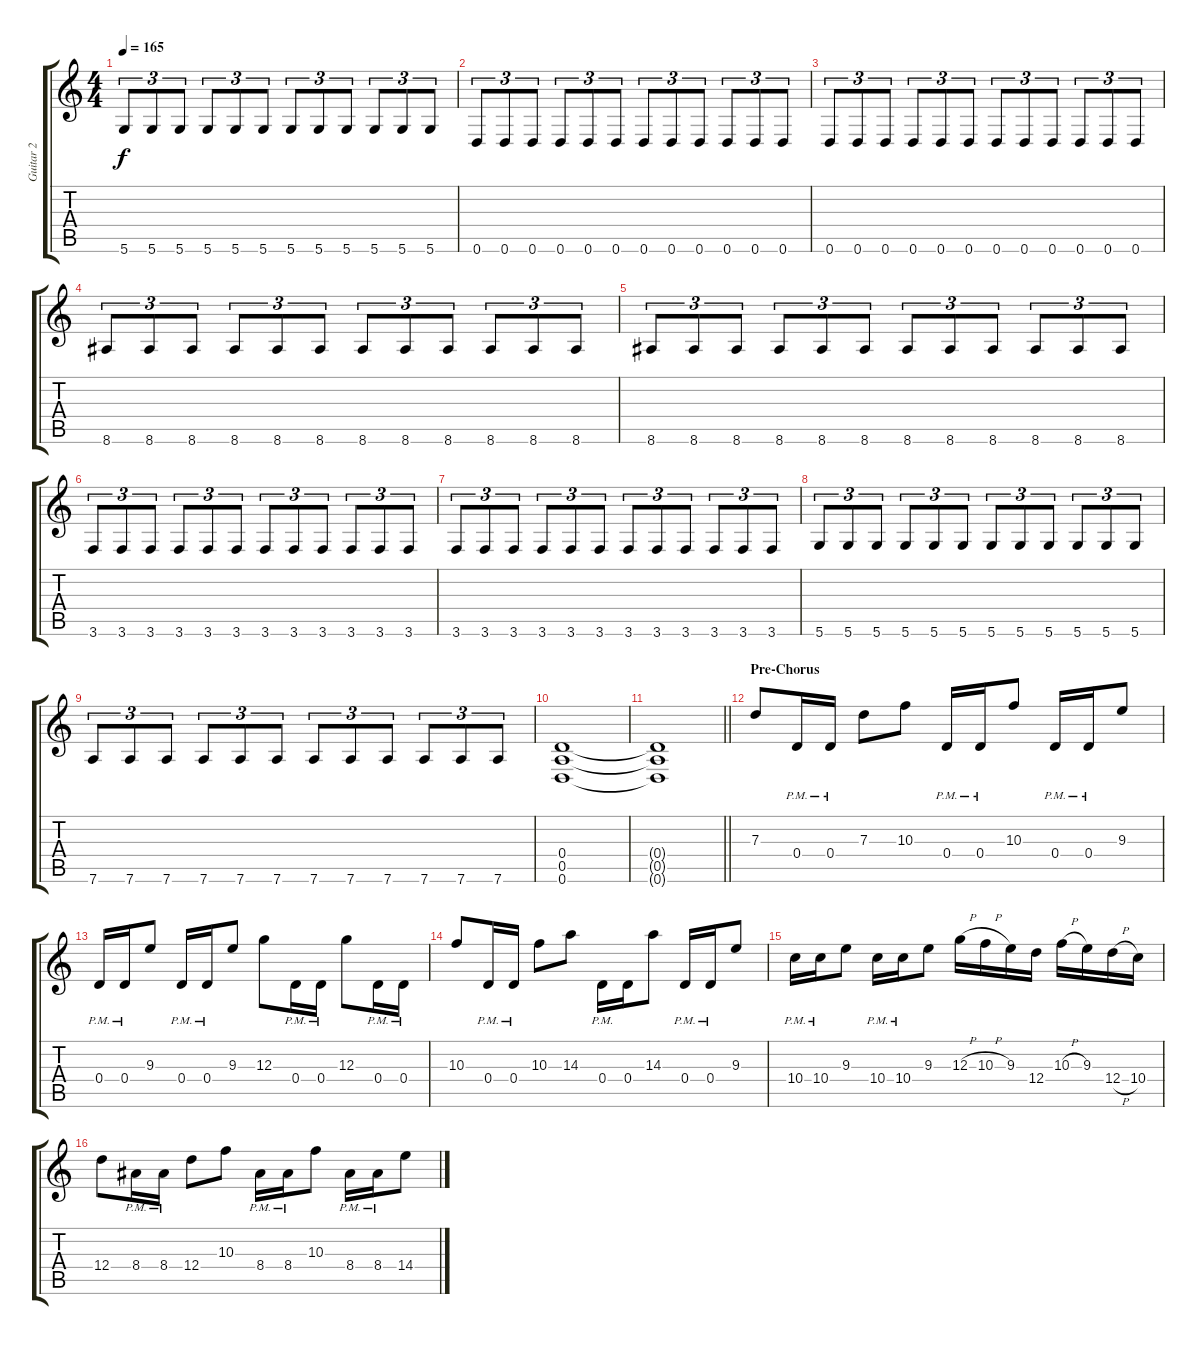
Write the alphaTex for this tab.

\track ("Guitar 2" "Guitar 2") {instrument distortionguitar}
\staff {score tabs}
\tuning (E4 B3 G3 D3 A2 D2) {hide}
\ts (4 4)
\tempo 165
\clef g2
\ks c
5.6.8{tu (3 2) dy f} 5.6.8{tu (3 2)} 5.6.8{tu (3 2)} 5.6.8{tu (3 2)} 5.6.8{tu (3 2)} 5.6.8{tu (3 2)} 5.6.8{tu (3 2)} 5.6.8{tu (3 2)} 5.6.8{tu (3 2)} 5.6.8{tu (3 2)} 5.6.8{tu (3 2)} 5.6.8{tu (3 2)} |
0.6.8{tu (3 2)} 0.6.8{tu (3 2)} 0.6.8{tu (3 2)} 0.6.8{tu (3 2)} 0.6.8{tu (3 2)} 0.6.8{tu (3 2)} 0.6.8{tu (3 2)} 0.6.8{tu (3 2)} 0.6.8{tu (3 2)} 0.6.8{tu (3 2)} 0.6.8{tu (3 2)} 0.6.8{tu (3 2)} |
0.6.8{tu (3 2)} 0.6.8{tu (3 2)} 0.6.8{tu (3 2)} 0.6.8{tu (3 2)} 0.6.8{tu (3 2)} 0.6.8{tu (3 2)} 0.6.8{tu (3 2)} 0.6.8{tu (3 2)} 0.6.8{tu (3 2)} 0.6.8{tu (3 2)} 0.6.8{tu (3 2)} 0.6.8{tu (3 2)} |
8.6.8{tu (3 2)} 8.6.8{tu (3 2)} 8.6.8{tu (3 2)} 8.6.8{tu (3 2)} 8.6.8{tu (3 2)} 8.6.8{tu (3 2)} 8.6.8{tu (3 2)} 8.6.8{tu (3 2)} 8.6.8{tu (3 2)} 8.6.8{tu (3 2)} 8.6.8{tu (3 2)} 8.6.8{tu (3 2)} |
8.6.8{tu (3 2)} 8.6.8{tu (3 2)} 8.6.8{tu (3 2)} 8.6.8{tu (3 2)} 8.6.8{tu (3 2)} 8.6.8{tu (3 2)} 8.6.8{tu (3 2)} 8.6.8{tu (3 2)} 8.6.8{tu (3 2)} 8.6.8{tu (3 2)} 8.6.8{tu (3 2)} 8.6.8{tu (3 2)} |
3.6.8{tu (3 2)} 3.6.8{tu (3 2)} 3.6.8{tu (3 2)} 3.6.8{tu (3 2)} 3.6.8{tu (3 2)} 3.6.8{tu (3 2)} 3.6.8{tu (3 2)} 3.6.8{tu (3 2)} 3.6.8{tu (3 2)} 3.6.8{tu (3 2)} 3.6.8{tu (3 2)} 3.6.8{tu (3 2)} |
3.6.8{tu (3 2)} 3.6.8{tu (3 2)} 3.6.8{tu (3 2)} 3.6.8{tu (3 2)} 3.6.8{tu (3 2)} 3.6.8{tu (3 2)} 3.6.8{tu (3 2)} 3.6.8{tu (3 2)} 3.6.8{tu (3 2)} 3.6.8{tu (3 2)} 3.6.8{tu (3 2)} 3.6.8{tu (3 2)} |
5.6.8{tu (3 2)} 5.6.8{tu (3 2)} 5.6.8{tu (3 2)} 5.6.8{tu (3 2)} 5.6.8{tu (3 2)} 5.6.8{tu (3 2)} 5.6.8{tu (3 2)} 5.6.8{tu (3 2)} 5.6.8{tu (3 2)} 5.6.8{tu (3 2)} 5.6.8{tu (3 2)} 5.6.8{tu (3 2)} |
7.6.8{tu (3 2)} 7.6.8{tu (3 2)} 7.6.8{tu (3 2)} 7.6.8{tu (3 2)} 7.6.8{tu (3 2)} 7.6.8{tu (3 2)} 7.6.8{tu (3 2)} 7.6.8{tu (3 2)} 7.6.8{tu (3 2)} 7.6.8{tu (3 2)} 7.6.8{tu (3 2)} 7.6.8{tu (3 2)} |
(0.4 0.5 0.6).1 |
\barLineRight lightlight
(0.4{t} 0.5{t} 0.6{t}).1 |
\section ("" "Pre-Chorus")
7.3.8{volume 12} 0.4{pm}.16 0.4{pm}.16 7.3.8 10.3.8 0.4{pm}.16 0.4{pm}.16 10.3.8 0.4{pm}.16 0.4{pm}.16 9.3.8 |
0.4{pm}.16 0.4{pm}.16 9.3.8 0.4{pm}.16 0.4{pm}.16 9.3.8 12.3.8 0.4{pm}.16 0.4{pm}.16 12.3.8 0.4{pm}.16 0.4{pm}.16 |
10.3.8 0.4{pm}.16 0.4{pm}.16 10.3.8 14.3.8 0.4{pm}.16 0.4.16 14.3.8 0.4{pm}.16 0.4{pm}.16 9.3.8 |
10.4{pm}.16 10.4{pm}.16 9.3.8 10.4{pm}.16 10.4{pm}.16 9.3.8 12.3{h}.16 10.3{h}.16 9.3.16 12.4.16 10.3{h}.16 9.3.16 12.4{h}.16 10.4.16 |
12.4.8 8.4{pm}.16 8.4{pm}.16 12.4.8 10.3.8 8.4{pm}.16 8.4{pm}.16 10.3.8 8.4{pm}.16 8.4{pm}.16 14.4.8
